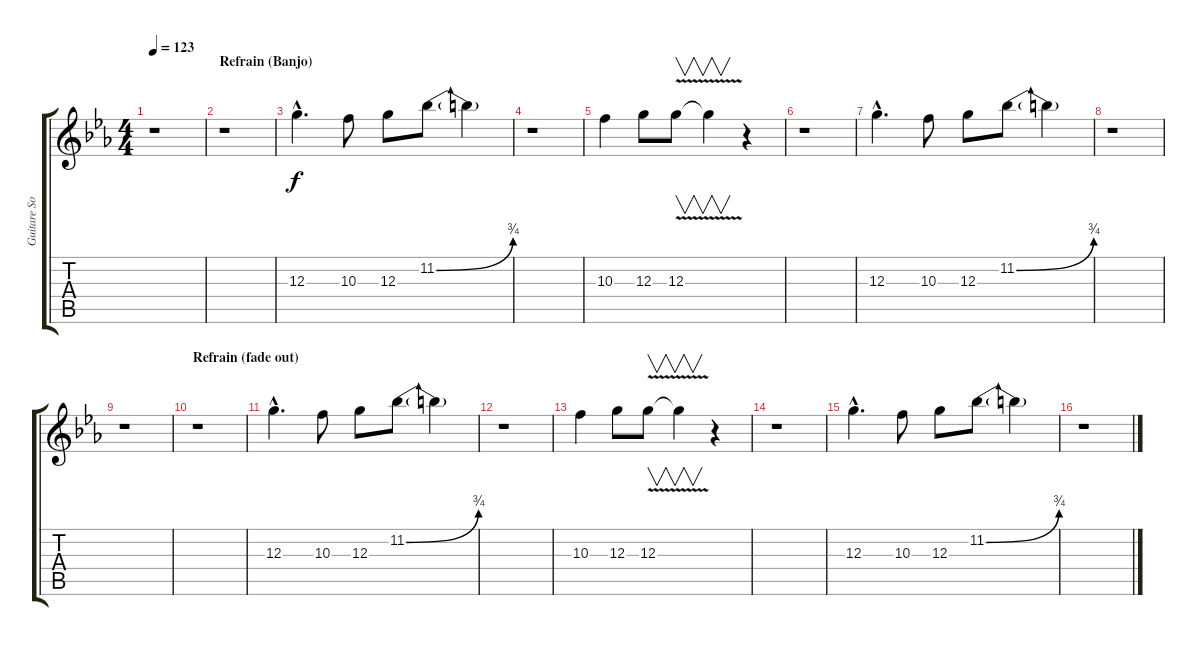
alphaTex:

\track ("Guitare Solo" "Guitare So") {instrument electricguitarjazz}
\staff {score tabs}
\tuning (E4 B3 G3 D3 A2 E2) {hide}
\ts (4 4)
\tempo 123
\clef g2
\ks cminor
r.1{dy f} |
\section ("" "Refrain (Banjo)")
r.1 |
12.3{hac}.4{d} 10.3.8 12.3.8 11.2{be (bend 0 0 60 3)}.8 11.2{t}.4 |
r.1 |
10.3.4 12.3.8 12.3{v}.8{v} 12.3{t}.4{v} r.4 |
r.1 |
12.3{hac}.4{d} 10.3.8 12.3.8 11.2{be (bend 0 0 60 3)}.8 11.2{t}.4 |
r.1 |
r.1 |
\section ("" "Refrain (fade out)")
r.1 |
12.3{hac}.4{d} 10.3.8 12.3.8 11.2{be (bend 0 0 60 3)}.8 11.2{t}.4 |
r.1 |
10.3.4 12.3.8 12.3{v}.8{v} 12.3{t}.4{v} r.4 |
r.1 |
12.3{hac}.4{d} 10.3.8 12.3.8 11.2{be (bend 0 0 60 3)}.8 11.2{t}.4 |
r.1
